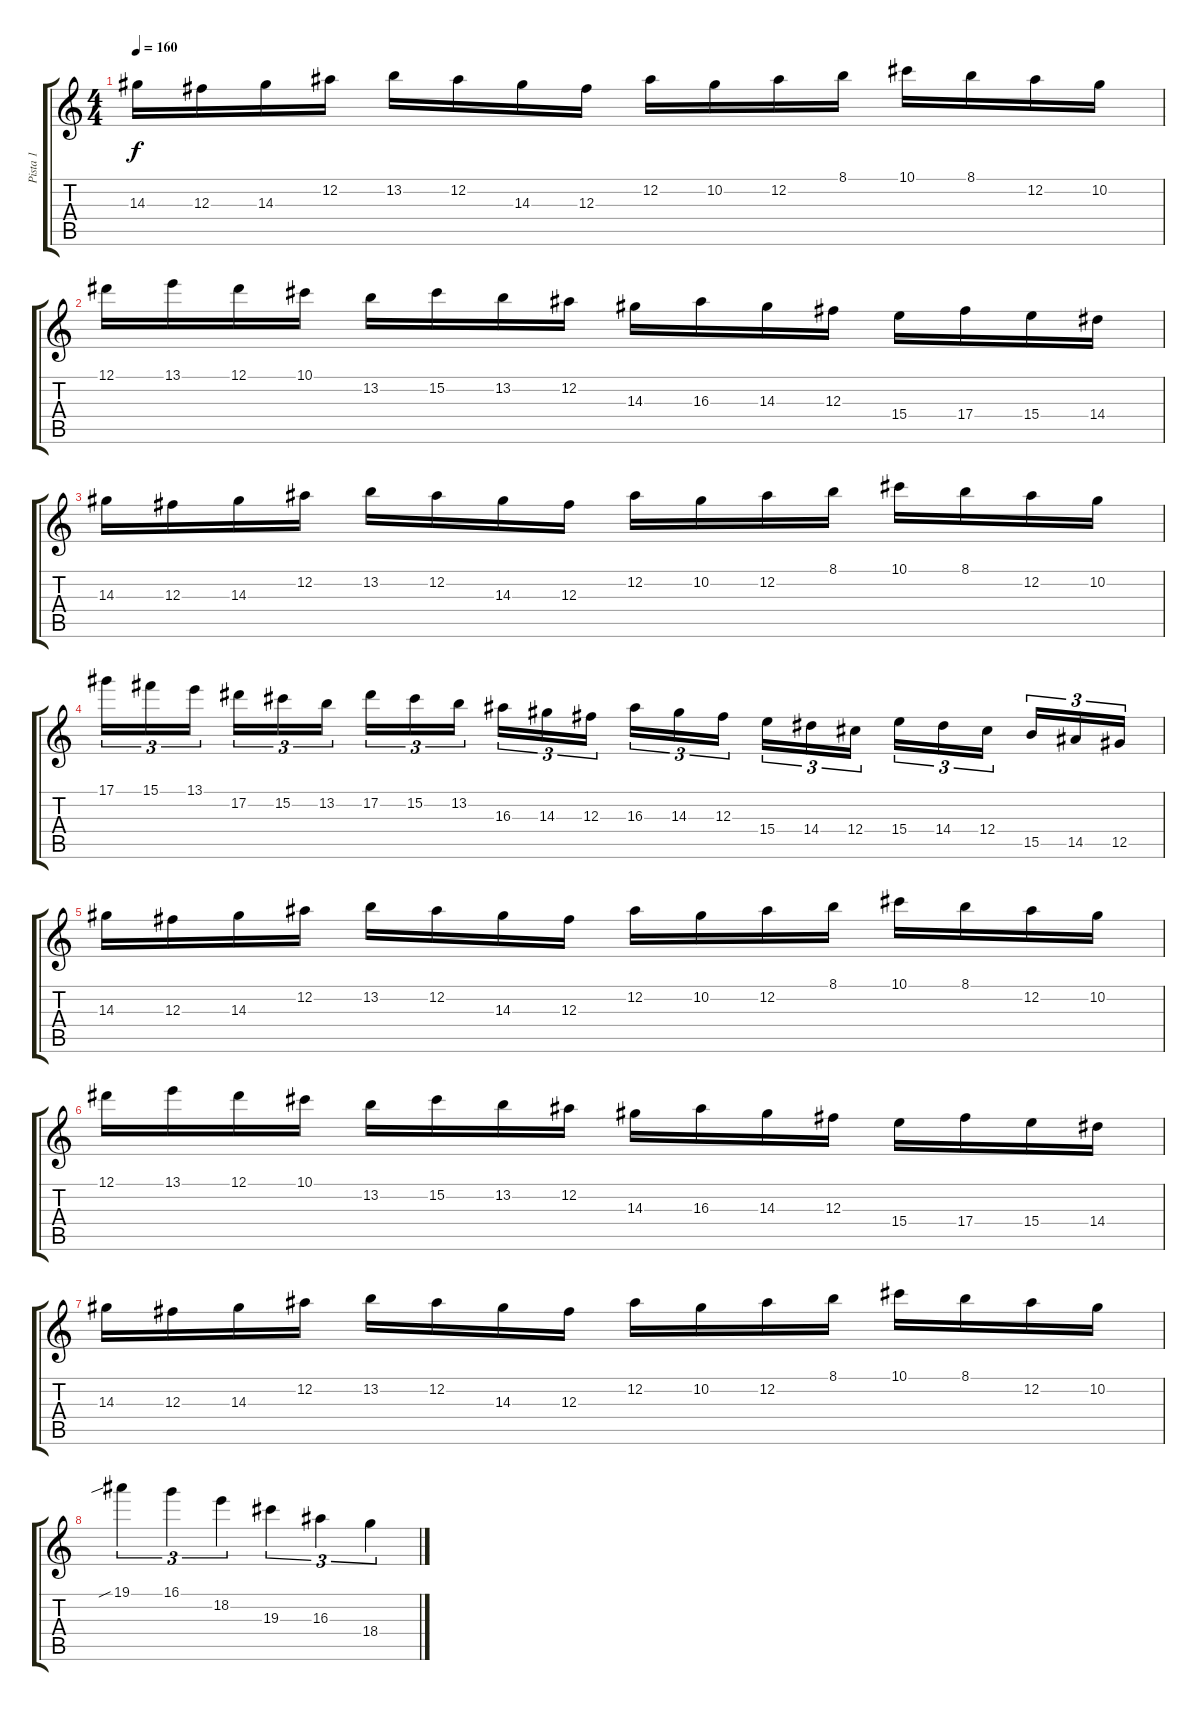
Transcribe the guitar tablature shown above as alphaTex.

\track ("Pista 1" "Pista 1") {instrument distortionguitar}
\staff {score tabs}
\tuning (Eb4 Bb3 Gb3 Db3 Ab2 Eb2) {hide}
\ts (4 4)
\tempo 160
\clef g2
\ks c
14.3.16{dy f} 12.3.16 14.3.16 12.2.16 13.2.16 12.2.16 14.3.16 12.3.16 12.2.16 10.2.16 12.2.16 8.1.16 10.1.16 8.1.16 12.2.16 10.2.16 |
12.1.16 13.1.16 12.1.16 10.1.16 13.2.16 15.2.16 13.2.16 12.2.16 14.3.16 16.3.16 14.3.16 12.3.16 15.4.16 17.4.16 15.4.16 14.4.16 |
14.3.16 12.3.16 14.3.16 12.2.16 13.2.16 12.2.16 14.3.16 12.3.16 12.2.16 10.2.16 12.2.16 8.1.16 10.1.16 8.1.16 12.2.16 10.2.16 |
17.1.16{tu (3 2)} 15.1.16{tu (3 2)} 13.1.16{tu (3 2)} 17.2.16{tu (3 2)} 15.2.16{tu (3 2)} 13.2.16{tu (3 2)} 17.2.16{tu (3 2)} 15.2.16{tu (3 2)} 13.2.16{tu (3 2)} 16.3.16{tu (3 2)} 14.3.16{tu (3 2)} 12.3.16{tu (3 2)} 16.3.16{tu (3 2)} 14.3.16{tu (3 2)} 12.3.16{tu (3 2)} 15.4.16{tu (3 2)} 14.4.16{tu (3 2)} 12.4.16{tu (3 2)} 15.4.16{tu (3 2)} 14.4.16{tu (3 2)} 12.4.16{tu (3 2)} 15.5.16{tu (3 2)} 14.5.16{tu (3 2)} 12.5.16{tu (3 2)} |
14.3.16 12.3.16 14.3.16 12.2.16 13.2.16 12.2.16 14.3.16 12.3.16 12.2.16 10.2.16 12.2.16 8.1.16 10.1.16 8.1.16 12.2.16 10.2.16 |
12.1.16 13.1.16 12.1.16 10.1.16 13.2.16 15.2.16 13.2.16 12.2.16 14.3.16 16.3.16 14.3.16 12.3.16 15.4.16 17.4.16 15.4.16 14.4.16 |
14.3.16 12.3.16 14.3.16 12.2.16 13.2.16 12.2.16 14.3.16 12.3.16 12.2.16 10.2.16 12.2.16 8.1.16 10.1.16 8.1.16 12.2.16 10.2.16 |
19.1{sib}.4{tu (3 2)} 16.1.4{tu (3 2)} 18.2.4{tu (3 2)} 19.3.4{tu (3 2)} 16.3.4{tu (3 2)} 18.4.4{tu (3 2)}
